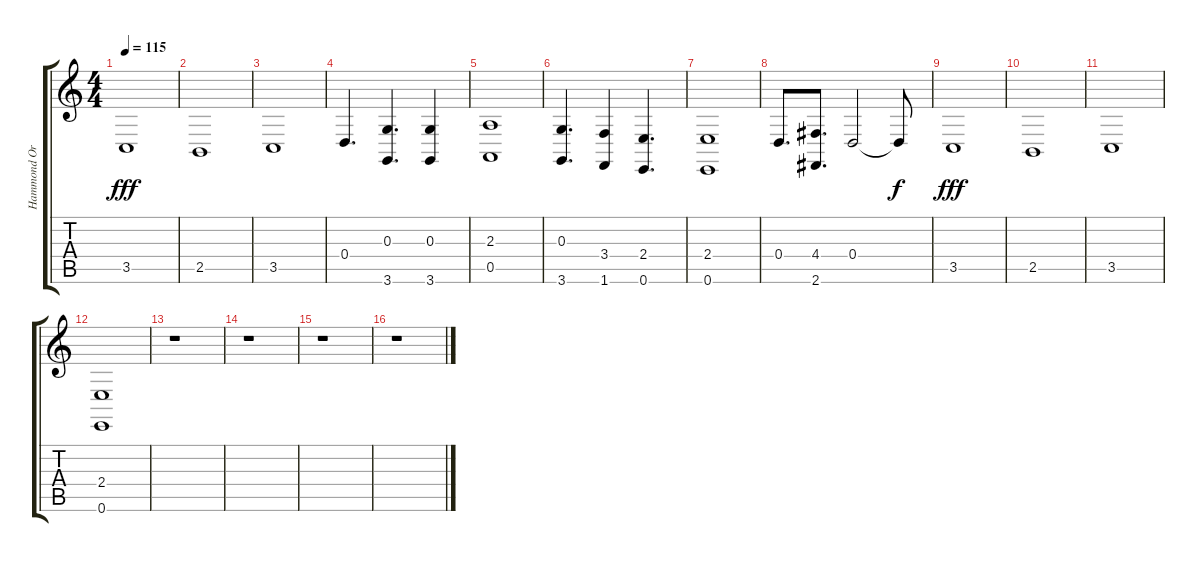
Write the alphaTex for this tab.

\track ("Hammond Organ" "Hammond Or") {instrument drawbarorgan}
\staff {score tabs}
\tuning (E4 B3 G3 D3 A2 E2) {hide}
\ts (4 4)
\tempo 115
\clef g2
\ks c
3.5.1{dy fff} |
2.5.1 |
3.5.1 |
0.4.4{d} (0.3 3.6).4{d} (0.3 3.6).4 |
(2.3 0.5).1 |
(0.3 3.6).4{d} (3.4 1.6).4 (2.4 0.6).4{d} |
(2.4 0.6).1 |
0.4.8{d} (4.4 2.6).8{d} 0.4.2 0.4{t}.8{dy f} |
3.5.1{dy fff} |
2.5.1 |
3.5.1 |
(2.4 0.6).1 |
r.1 |
r.1 |
r.1 |
r.1
